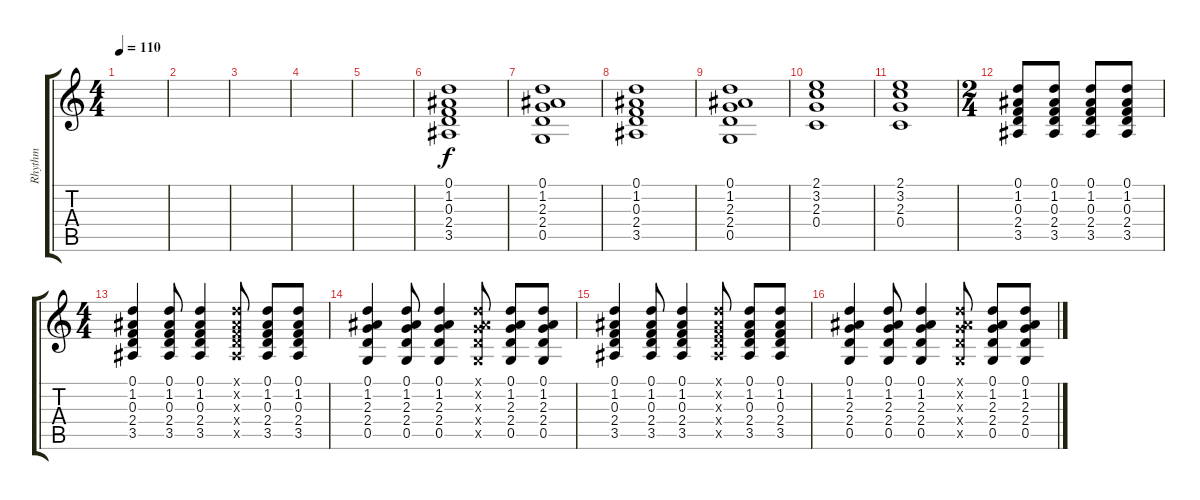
\track ("Rhythm" "Rhythm") {instrument acousticguitarsteel}
\staff {score tabs}
\tuning (D4 A3 F3 C3 G2 D2) {hide}
\ts (4 4)
\tempo 110
\clef g2
\ks c
|
|
|
|
|
(0.1 1.2 0.3 2.4 3.5).1{volume 8} |
(0.1 1.2 2.3 2.4 0.5).1{volume 8} |
(0.1 1.2 0.3 2.4 3.5).1{volume 8} |
(0.1 1.2 2.3 2.4 0.5).1{volume 8} |
(2.1 3.2 2.3 0.4).1{volume 8} |
(2.1 3.2 2.3 0.4).1{volume 8} |
\ts (2 4)
(0.1 1.2 0.3 2.4 3.5).8{volume 10} (0.1 1.2 0.3 2.4 3.5).8{volume 11} (0.1 1.2 0.3 2.4 3.5).8{volume 12} (0.1 1.2 0.3 2.4 3.5).8{volume 13} |
\ts (4 4)
(0.1 1.2 0.3 2.4 3.5).4 (0.1 1.2 0.3 2.4 3.5).8 (0.1 1.2 0.3 2.4 3.5).4 (0.1{x} 1.2{x} 0.3{x} 2.4{x} 3.5{x}).8 (0.1 1.2 0.3 2.4 3.5).8 (0.1 1.2 0.3 2.4 3.5).8 |
(0.1 1.2 2.3 2.4 0.5).4 (0.1 1.2 2.3 2.4 0.5).8 (0.1 1.2 2.3 2.4 0.5).4 (0.1{x} 1.2{x} 2.3{x} 2.4{x} 0.5{x}).8 (0.1 1.2 2.3 2.4 0.5).8 (0.1 1.2 2.3 2.4 0.5).8 |
(0.1 1.2 0.3 2.4 3.5).4 (0.1 1.2 0.3 2.4 3.5).8 (0.1 1.2 0.3 2.4 3.5).4 (0.1{x} 1.2{x} 0.3{x} 2.4{x} 3.5{x}).8 (0.1 1.2 0.3 2.4 3.5).8 (0.1 1.2 0.3 2.4 3.5).8 |
(0.1 1.2 2.3 2.4 0.5).4 (0.1 1.2 2.3 2.4 0.5).8 (0.1 1.2 2.3 2.4 0.5).4 (0.1{x} 1.2{x} 2.3{x} 2.4{x} 0.5{x}).8 (0.1 1.2 2.3 2.4 0.5).8 (0.1 1.2 2.3 2.4 0.5).8
